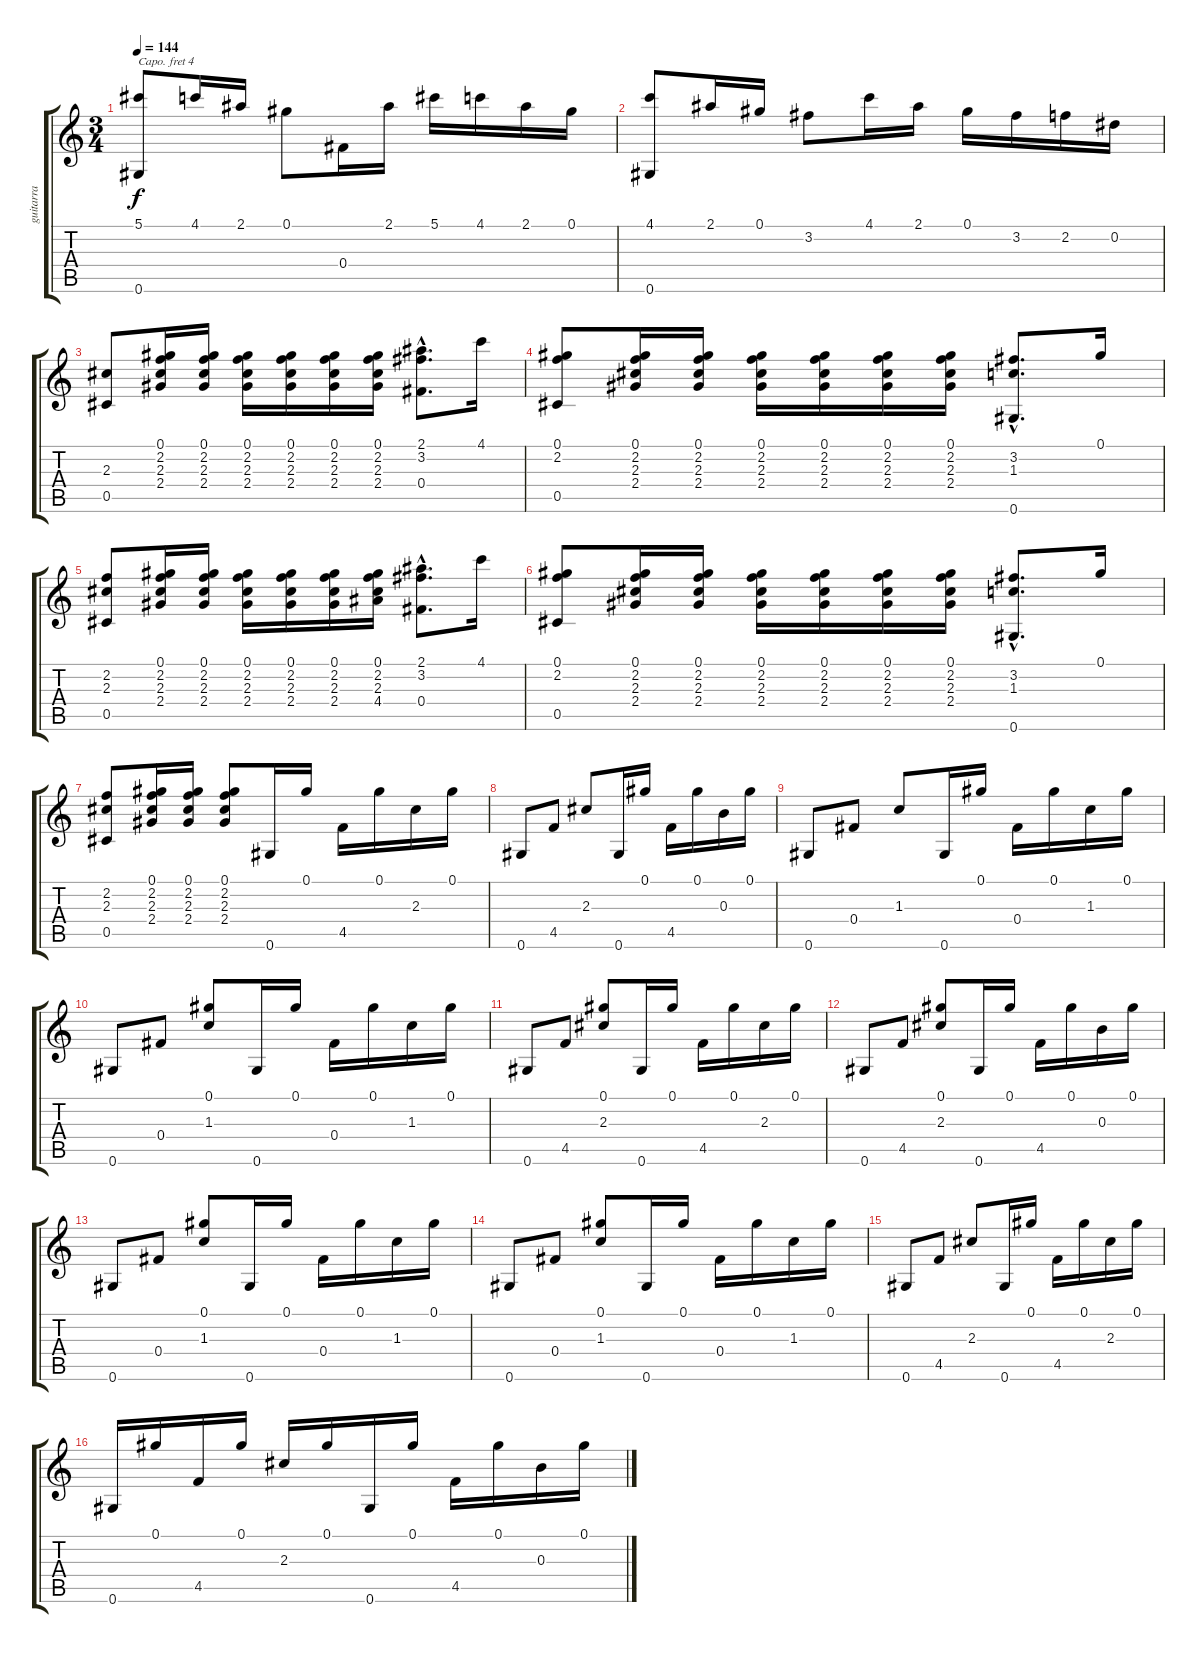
\track ("guitarra     " "guitarra  ") {instrument acousticguitarnylon}
\staff {score tabs}
\capo 4
\tuning (E4 B3 G3 D3 A2 E2) {hide}
\ts (3 4)
\tempo 144
\clef g2
\ks c
(5.1 0.6).8{dy f} 4.1.16 2.1.16 0.1.8 0.4.16 2.1.16 5.1.16 4.1.16 2.1.16 0.1.16 |
(4.1 0.6).8 2.1.16 0.1.16 3.2.8 4.1.16 2.1.16 0.1.16 3.2.16 2.2.16 0.2.16 |
(2.3 0.5).8 (0.1 2.2 2.3 2.4).16 (0.1 2.2 2.3 2.4).16 (0.1 2.2 2.3 2.4).16 (0.1 2.2 2.3 2.4).16 (0.1 2.2 2.3 2.4).16 (0.1 2.2 2.3 2.4).16 (2.1{hac} 3.2{hac} 0.4{hac}).8{d} 4.1.16 |
(0.1 2.2 0.5).8 (0.1 2.2 2.3 2.4).16 (0.1 2.2 2.3 2.4).16 (0.1 2.2 2.3 2.4).16 (0.1 2.2 2.3 2.4).16 (0.1 2.2 2.3 2.4).16 (0.1 2.2 2.3 2.4).16 (3.2{hac} 1.3{hac} 0.6{hac}).8{d} 0.1.16 |
(2.2 2.3 0.5).8 (0.1 2.2 2.3 2.4).16 (0.1 2.2 2.3 2.4).16 (0.1 2.2 2.3 2.4).16 (0.1 2.2 2.3 2.4).16 (0.1 2.2 2.3 2.4).16 (0.1 2.2 2.3 4.4).16 (2.1{hac} 3.2{hac} 0.4{hac}).8{d} 4.1.16 |
(0.1 2.2 0.5).8 (0.1 2.2 2.3 2.4).16 (0.1 2.2 2.3 2.4).16 (0.1 2.2 2.3 2.4).16 (0.1 2.2 2.3 2.4).16 (0.1 2.2 2.3 2.4).16 (0.1 2.2 2.3 2.4).16 (3.2{hac} 1.3{hac} 0.6{hac}).8{d} 0.1.16 |
(2.2 2.3 0.5).8 (0.1 2.2 2.3 2.4).16 (0.1 2.2 2.3 2.4).16 (0.1 2.2 2.3 2.4).8 0.6.16 0.1.16 4.5.16 0.1.16 2.3.16 0.1.16 |
0.6.8 4.5.8 2.3.8 0.6.16 0.1.16 4.5.16 0.1.16 0.3.16 0.1.16 |
0.6.8 0.4.8 1.3.8 0.6.16 0.1.16 0.4.16 0.1.16 1.3.16 0.1.16 |
0.6.8 0.4.8 (0.1 1.3).8 0.6.16 0.1.16 0.4.16 0.1.16 1.3.16 0.1.16 |
0.6.8 4.5.8 (0.1 2.3).8 0.6.16 0.1.16 4.5.16 0.1.16 2.3.16 0.1.16 |
0.6.8 4.5.8 (0.1 2.3).8 0.6.16 0.1.16 4.5.16 0.1.16 0.3.16 0.1.16 |
0.6.8 0.4.8 (0.1 1.3).8 0.6.16 0.1.16 0.4.16 0.1.16 1.3.16 0.1.16 |
0.6.8 0.4.8 (0.1 1.3).8 0.6.16 0.1.16 0.4.16 0.1.16 1.3.16 0.1.16 |
0.6.8 4.5.8 2.3.8 0.6.16 0.1.16 4.5.16 0.1.16 2.3.16 0.1.16 |
0.6.16 0.1.16 4.5.16 0.1.16 2.3.16 0.1.16 0.6.16 0.1.16 4.5.16 0.1.16 0.3.16 0.1.16
